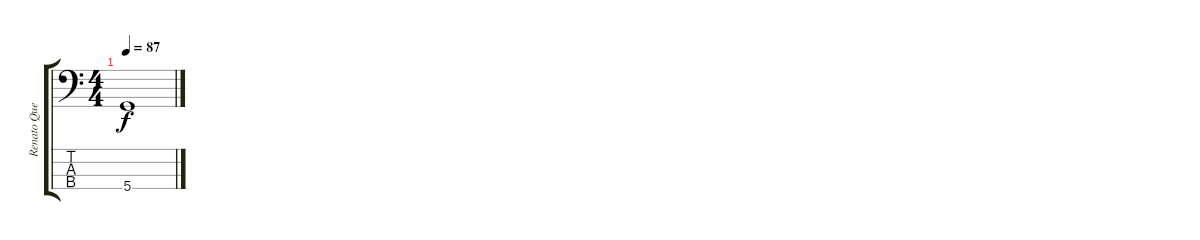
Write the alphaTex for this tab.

\track ("Renato Queiroz [Baixo]" "Renato Que") {instrument electricbasspick}
\staff {score tabs}
\tuning (G2 D2 A1 D1) {hide}
\ts (4 4)
\tempo 87
\clef f4
\ks c
5.4.1{dy f}
